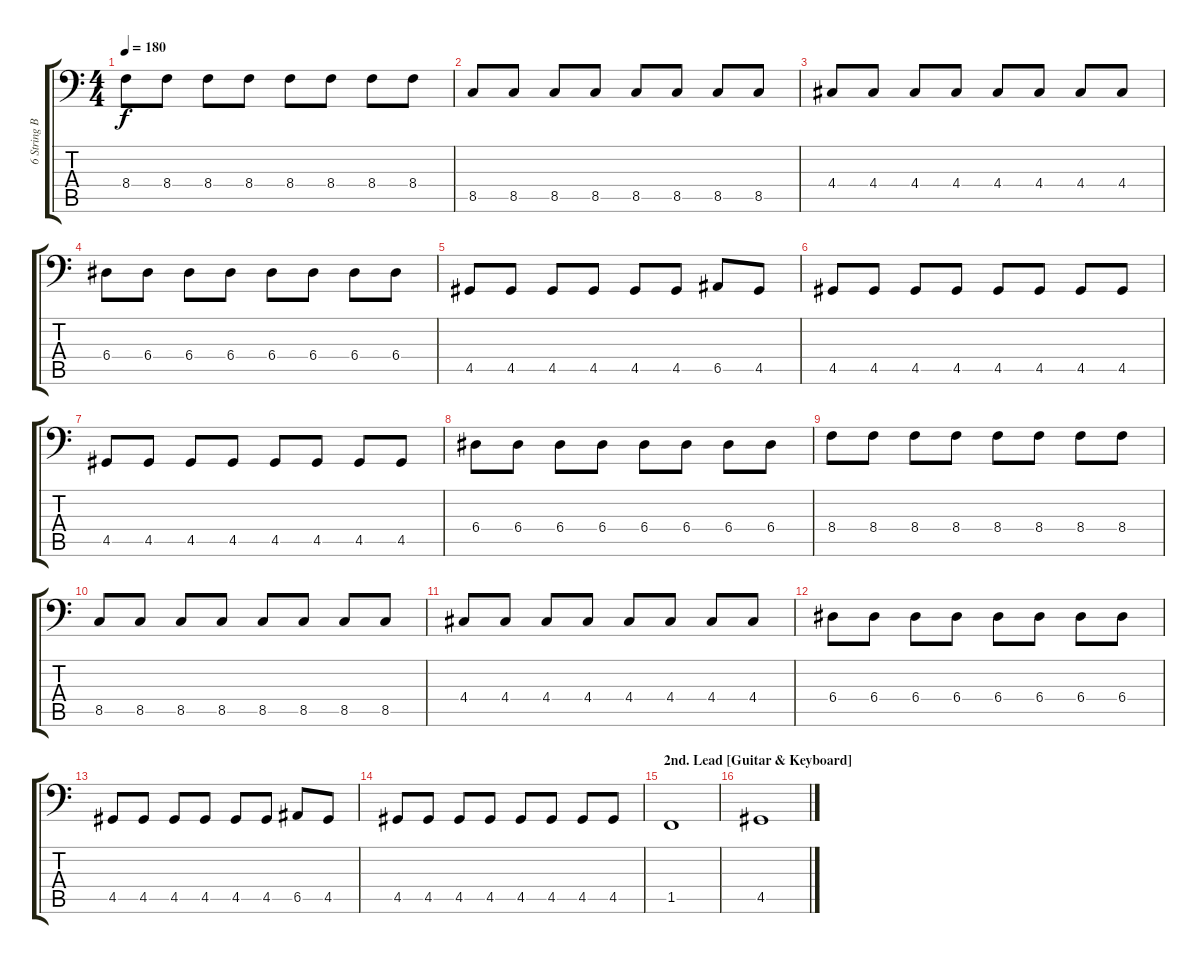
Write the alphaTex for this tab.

\track ("6 String Bass" "6 String B") {instrument electricbassfinger}
\staff {score tabs}
\tuning (C3 G2 D2 A1 E1 B0) {hide}
\ts (4 4)
\tempo 180
\clef f4
\ks c
8.4.8{dy f} 8.4.8 8.4.8 8.4.8 8.4.8 8.4.8 8.4.8 8.4.8 |
8.5.8 8.5.8 8.5.8 8.5.8 8.5.8 8.5.8 8.5.8 8.5.8 |
4.4.8 4.4.8 4.4.8 4.4.8 4.4.8 4.4.8 4.4.8 4.4.8 |
6.4.8 6.4.8 6.4.8 6.4.8 6.4.8 6.4.8 6.4.8 6.4.8 |
4.5.8 4.5.8 4.5.8 4.5.8 4.5.8 4.5.8 6.5.8 4.5.8 |
4.5.8 4.5.8 4.5.8 4.5.8 4.5.8 4.5.8 4.5.8 4.5.8 |
4.5.8 4.5.8 4.5.8 4.5.8 4.5.8 4.5.8 4.5.8 4.5.8 |
6.4.8 6.4.8 6.4.8 6.4.8 6.4.8 6.4.8 6.4.8 6.4.8 |
8.4.8 8.4.8 8.4.8 8.4.8 8.4.8 8.4.8 8.4.8 8.4.8 |
8.5.8 8.5.8 8.5.8 8.5.8 8.5.8 8.5.8 8.5.8 8.5.8 |
4.4.8 4.4.8 4.4.8 4.4.8 4.4.8 4.4.8 4.4.8 4.4.8 |
6.4.8 6.4.8 6.4.8 6.4.8 6.4.8 6.4.8 6.4.8 6.4.8 |
4.5.8 4.5.8 4.5.8 4.5.8 4.5.8 4.5.8 6.5.8 4.5.8 |
4.5.8 4.5.8 4.5.8 4.5.8 4.5.8 4.5.8 4.5.8 4.5.8 |
\section ("" "2nd. Lead [Guitar & Keyboard]")
1.5.1 |
4.5.1
